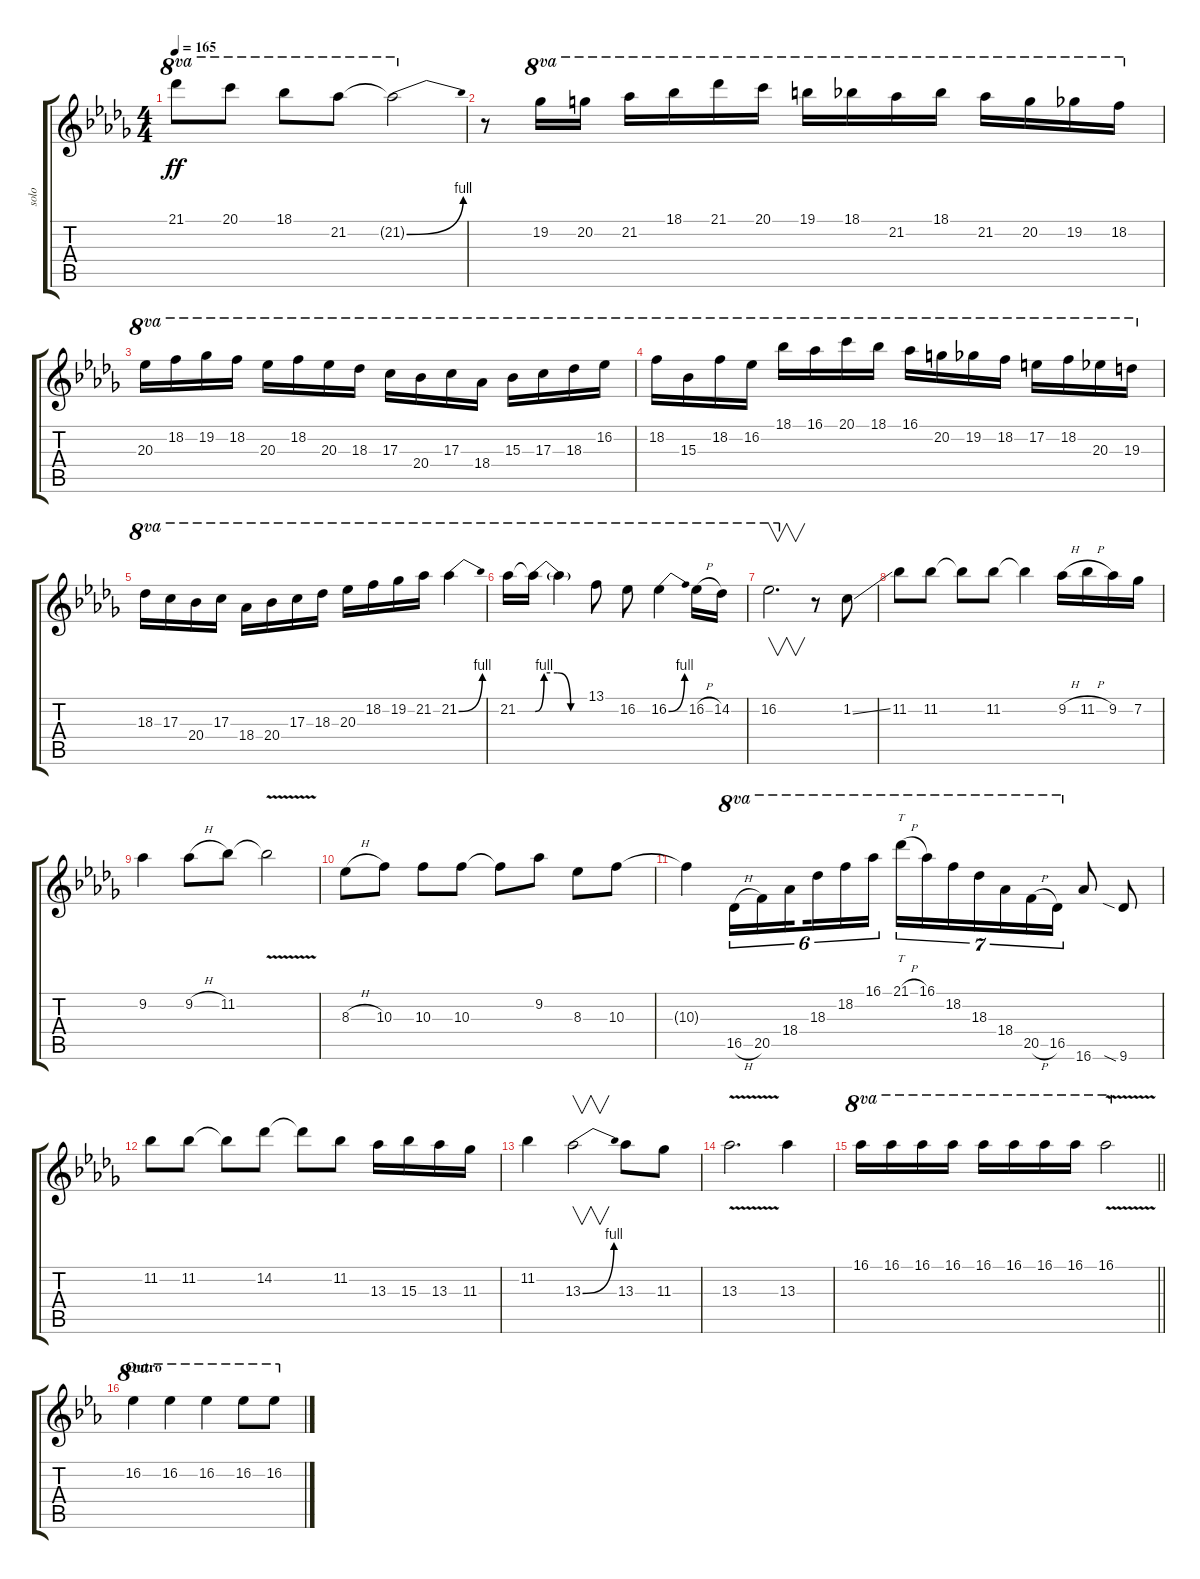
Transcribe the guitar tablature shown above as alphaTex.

\track ("solo" "solo") {instrument distortionguitar}
\staff {score tabs}
\tuning (E4 B3 G3 D3 A2 E2) {hide}
\ts (4 4)
\tempo 165
\clef g2
\ks db
21.1.8{ot 8va dy ff} 20.1.8{ot 8va} 18.1.8{ot 8va} 21.2.8{ot 8va} 21.2{be (bend 0 0 60 4) t}.2{ot 8va} |
r.8 19.2.16{ot 8va} 20.2.16{ot 8va} 21.2.16{ot 8va} 18.1.16{ot 8va} 21.1.16{ot 8va} 20.1.16{ot 8va} 19.1.16{ot 8va} 18.1.16{ot 8va} 21.2.16{ot 8va} 18.1.16{ot 8va} 21.2.16{ot 8va} 20.2.16{ot 8va} 19.2.16{ot 8va} 18.2.16{ot 8va} |
20.3.16{ot 8va} 18.2.16{ot 8va} 19.2.16{ot 8va} 18.2.16{ot 8va} 20.3.16{ot 8va} 18.2.16{ot 8va} 20.3.16{ot 8va} 18.3.16{ot 8va} 17.3.16{ot 8va} 20.4.16{ot 8va} 17.3.16{ot 8va} 18.4.16{ot 8va} 15.3.16{ot 8va} 17.3.16{ot 8va} 18.3.16{ot 8va} 16.2.16{ot 8va} |
18.2.16{ot 8va} 15.3.16{ot 8va} 18.2.16{ot 8va} 16.2.16{ot 8va} 18.1.16{ot 8va} 16.1.16{ot 8va} 20.1.16{ot 8va} 18.1.16{ot 8va} 16.1.16{ot 8va} 20.2.16{ot 8va} 19.2.16{ot 8va} 18.2.16{ot 8va} 17.2.16{ot 8va} 18.2.16{ot 8va} 20.3.16{ot 8va} 19.3.16{ot 8va} |
18.3.16{ot 8va} 17.3.16{ot 8va} 20.4.16{ot 8va} 17.3.16{ot 8va} 18.4.16{ot 8va} 20.4.16{ot 8va} 17.3.16{ot 8va} 18.3.16{ot 8va} 20.3.16{ot 8va} 18.2.16{ot 8va} 19.2.16{ot 8va} 21.2.16{ot 8va} 21.2{be (bend 0 0 60 4)}.4{ot 8va} |
21.2.16{ot 8va} 21.2{be (custom 0 0 10 4 25 4 40 0 60 0) t}.16{ot 8va} 21.2{t}.4{ot 8va} 13.1.8{ot 8va} 16.2.8{ot 8va} 16.2{be (bend 0 0 60 4)}.4{ot 8va} 16.2{h}.16{ot 8va} 14.2.16{ot 8va} |
16.2.2{v d ot 8va} r.8 1.2{ss}.8 |
11.2.8 11.2.8 11.2{t}.8 11.2.8 11.2{t}.4 9.2{h}.16 11.2{h}.16 9.2.16 7.2.16 |
9.2.4 9.2{h}.8 11.2.8 11.2{v t}.2 |
8.3{h}.8 10.3.8 10.3.8 10.3.8 10.3{t}.8 9.2.8 8.3.8 10.3.8 |
10.3{t}.4 16.5{h}.16{tu (6 4) ot 8va} 20.5.16{tu (6 4) ot 8va} 18.4.16{tu (6 4) ot 8va beam splitsecondary} 18.3.16{tu (6 4) ot 8va} 18.2.16{tu (6 4) ot 8va} 16.1.16{tu (6 4) ot 8va} 21.1{h}.16{tt tu (7 4) ot 8va} 16.1.16{tu (7 4) ot 8va} 18.2.16{tu (7 4) ot 8va} 18.3.16{tu (7 4) ot 8va} 18.4.16{tu (7 4) ot 8va} 20.5{h}.16{tu (7 4) ot 8va} 16.5.16{tu (7 4) ot 8va} 16.6.8 9.6{sia}.8 |
11.2.8 11.2.8 11.2{t}.8 14.2.8 14.2{t}.8 11.2.8 13.3.16 15.3.16 13.3.16 11.3.16 |
11.2.4 13.3{be (bend 0 0 60 4)}.2{v} 13.3.8 11.3.8 |
13.3{v}.2{d} 13.3.4 |
\barLineRight lightlight
16.1.16{ot 8va} 16.1.16{ot 8va} 16.1.16{ot 8va} 16.1.16{ot 8va} 16.1.16{ot 8va} 16.1.16{ot 8va} 16.1.16{ot 8va} 16.1.16{ot 8va} 16.1{v}.2{ot 8va} |
\section ("" "Outro")
\ks eb
16.2.4{ot 8va} 16.2.4{ot 8va} 16.2.4{ot 8va} 16.2.8{ot 8va} 16.2.8{ot 8va}
